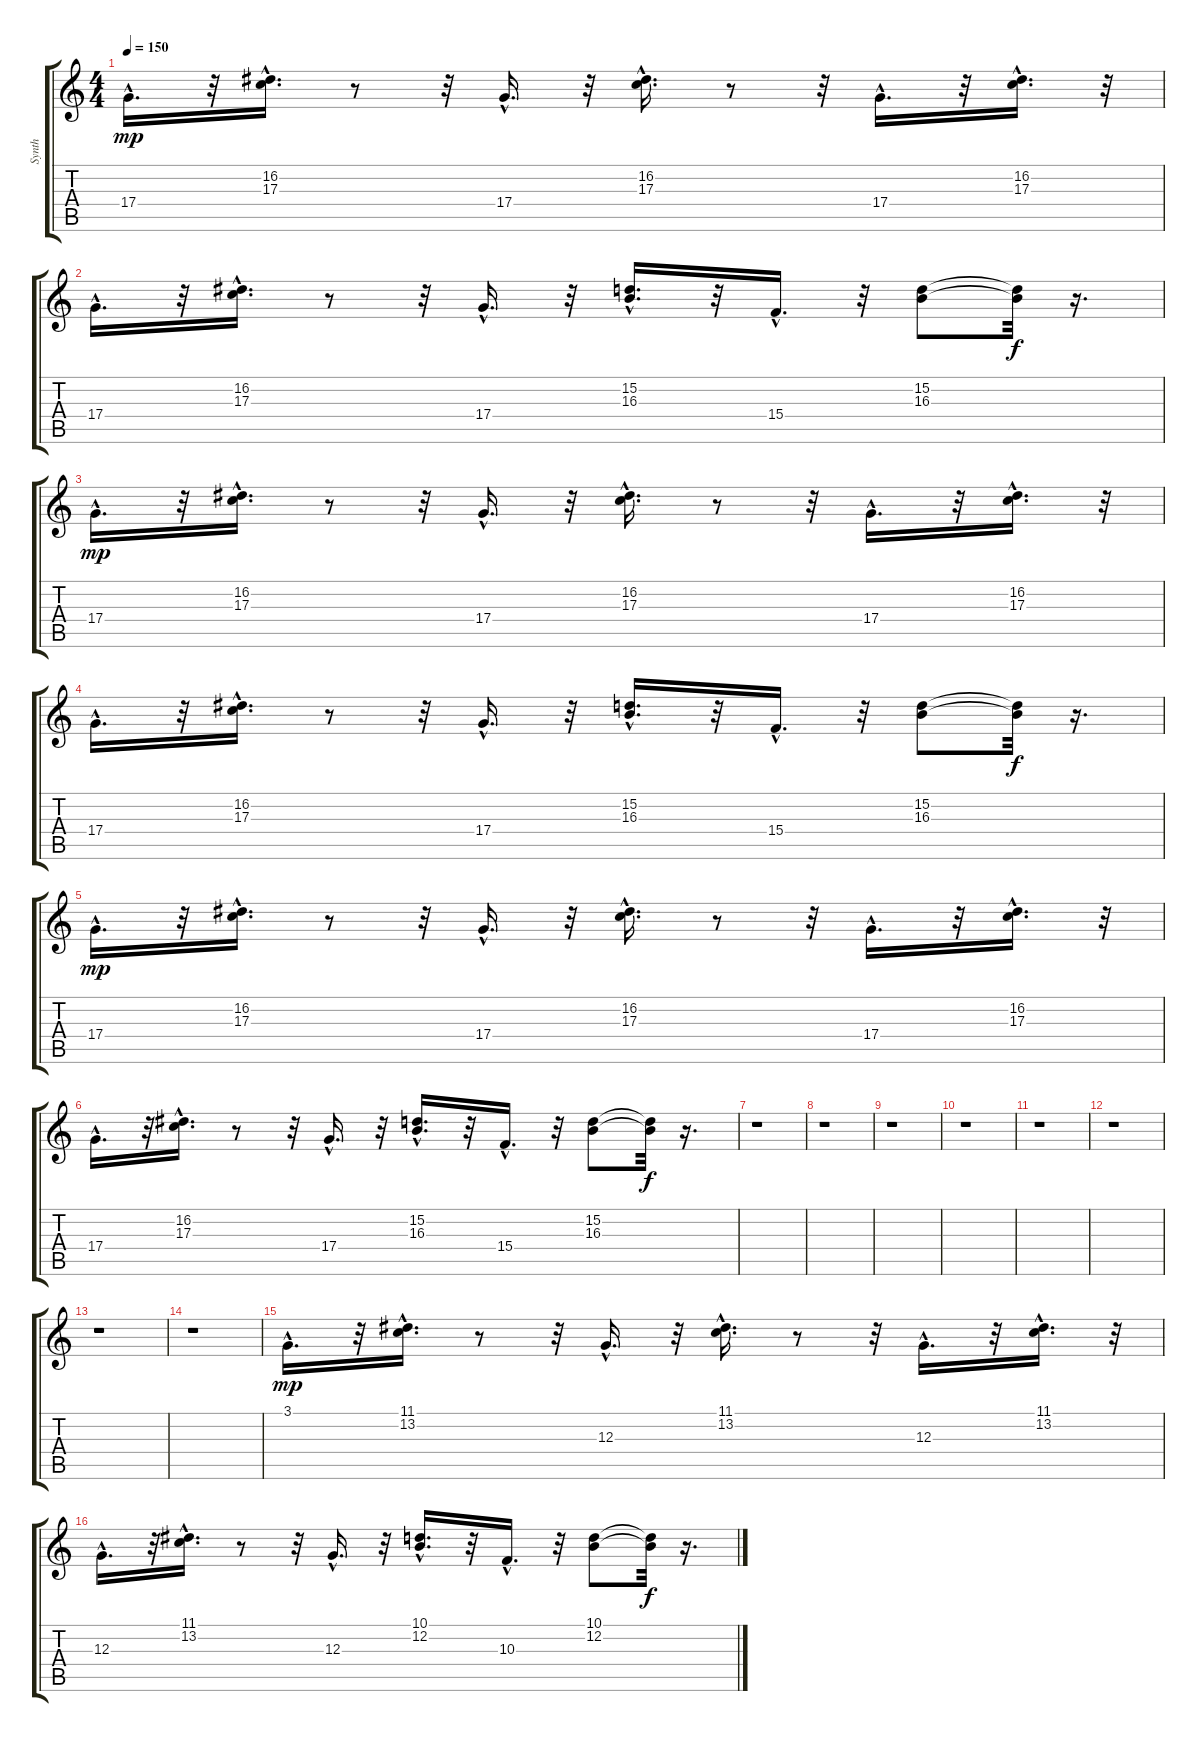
\track ("Synth" "Synth") {instrument stringensemble1}
\staff {score tabs}
\tuning (E4 B3 G3 D3 A2 E2) {hide}
\ts (4 4)
\tempo 150
\clef g2
\ks c
17.4{hac}.16{d dy mp} r.32 (16.2{hac} 17.3{hac}).16{d} r.8 r.32 17.4{hac}.16{d} r.32 (16.2{hac} 17.3{hac}).16{d} r.8 r.32 17.4{hac}.16{d} r.32 (16.2{hac} 17.3{hac}).16{d} r.32 |
17.4{hac}.16{d} r.32 (16.2{hac} 17.3{hac}).16{d} r.8 r.32 17.4{hac}.16{d} r.32 (15.2{hac} 16.3{hac}).16{d} r.32 15.4{hac}.16{d} r.32 (15.2 16.3).8 (15.2{t} 16.3{t}).32{dy f} r.16{d} |
17.4{hac}.16{d dy mp} r.32 (16.2{hac} 17.3{hac}).16{d} r.8 r.32 17.4{hac}.16{d} r.32 (16.2{hac} 17.3{hac}).16{d} r.8 r.32 17.4{hac}.16{d} r.32 (16.2{hac} 17.3{hac}).16{d} r.32 |
17.4{hac}.16{d} r.32 (16.2{hac} 17.3{hac}).16{d} r.8 r.32 17.4{hac}.16{d} r.32 (15.2{hac} 16.3{hac}).16{d} r.32 15.4{hac}.16{d} r.32 (15.2 16.3).8 (15.2{t} 16.3{t}).32{dy f} r.16{d} |
17.4{hac}.16{d dy mp} r.32 (16.2{hac} 17.3{hac}).16{d} r.8 r.32 17.4{hac}.16{d} r.32 (16.2{hac} 17.3{hac}).16{d} r.8 r.32 17.4{hac}.16{d} r.32 (16.2{hac} 17.3{hac}).16{d} r.32 |
17.4{hac}.16{d} r.32 (16.2{hac} 17.3{hac}).16{d} r.8 r.32 17.4{hac}.16{d} r.32 (15.2{hac} 16.3{hac}).16{d} r.32 15.4{hac}.16{d} r.32 (15.2 16.3).8 (15.2{t} 16.3{t}).32{dy f} r.16{d} |
r.1 |
r.1 |
r.1 |
r.1 |
r.1 |
r.1 |
r.1 |
r.1 |
3.1{hac}.16{d dy mp} r.32 (11.1{hac} 13.2{hac}).16{d} r.8 r.32 12.3{hac}.16{d} r.32 (11.1{hac} 13.2{hac}).16{d} r.8 r.32 12.3{hac}.16{d} r.32 (11.1{hac} 13.2{hac}).16{d} r.32 |
12.3{hac}.16{d} r.32 (11.1{hac} 13.2{hac}).16{d} r.8 r.32 12.3{hac}.16{d} r.32 (10.1{hac} 12.2{hac}).16{d} r.32 10.3{hac}.16{d} r.32 (10.1 12.2).8 (10.1{t} 12.2{t}).32{dy f} r.16{d}
